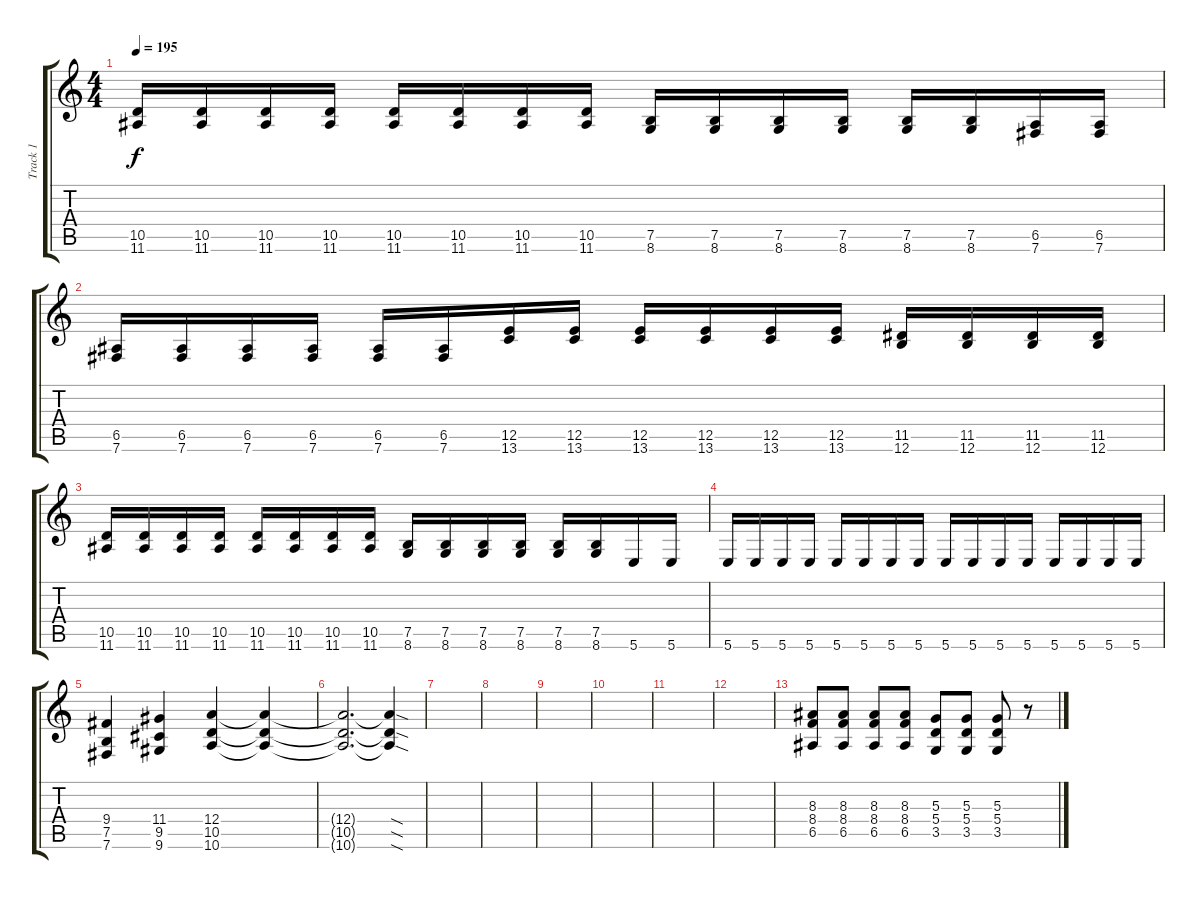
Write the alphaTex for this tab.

\track ("Track 1" "Track 1") {instrument distortionguitar}
\staff {score tabs}
\tuning (B3 Gb3 D3 A2 E2 B1) {hide}
\ts (4 4)
\tempo 195
\clef g2
\ks c
(10.5 11.6).16{dy f} (10.5 11.6).16 (10.5 11.6).16 (10.5 11.6).16 (10.5 11.6).16 (10.5 11.6).16 (10.5 11.6).16 (10.5 11.6).16 (7.5 8.6).16 (7.5 8.6).16 (7.5 8.6).16 (7.5 8.6).16 (7.5 8.6).16 (7.5 8.6).16 (6.5 7.6).16 (6.5 7.6).16 |
(6.5 7.6).16 (6.5 7.6).16 (6.5 7.6).16 (6.5 7.6).16 (6.5 7.6).16 (6.5 7.6).16 (12.5 13.6).16 (12.5 13.6).16 (12.5 13.6).16 (12.5 13.6).16 (12.5 13.6).16 (12.5 13.6).16 (11.5 12.6).16 (11.5 12.6).16 (11.5 12.6).16 (11.5 12.6).16 |
(10.5 11.6).16 (10.5 11.6).16 (10.5 11.6).16 (10.5 11.6).16 (10.5 11.6).16 (10.5 11.6).16 (10.5 11.6).16 (10.5 11.6).16 (7.5 8.6).16 (7.5 8.6).16 (7.5 8.6).16 (7.5 8.6).16 (7.5 8.6).16 (7.5 8.6).16 5.6.16 5.6.16 |
5.6.16 5.6.16 5.6.16 5.6.16 5.6.16 5.6.16 5.6.16 5.6.16 5.6.16 5.6.16 5.6.16 5.6.16 5.6.16 5.6.16 5.6.16 5.6.16 |
(9.4 7.5 7.6).4 (11.4 9.5 9.6).4 (12.4 10.5 10.6).4 (12.4{t} 10.5{t} 10.6{t}).4 |
(12.4{t} 10.5{t} 10.6{t}).2{d} (12.4{sod t} 10.5{sod t} 10.6{sod t}).4 |
|
|
|
|
|
|
(8.3 8.4 6.5).8 (8.3 8.4 6.5).8 (8.3 8.4 6.5).8 (8.3 8.4 6.5).8 (5.3 5.4 3.5).8 (5.3 5.4 3.5).8 (5.3 5.4 3.5).8 r.8
